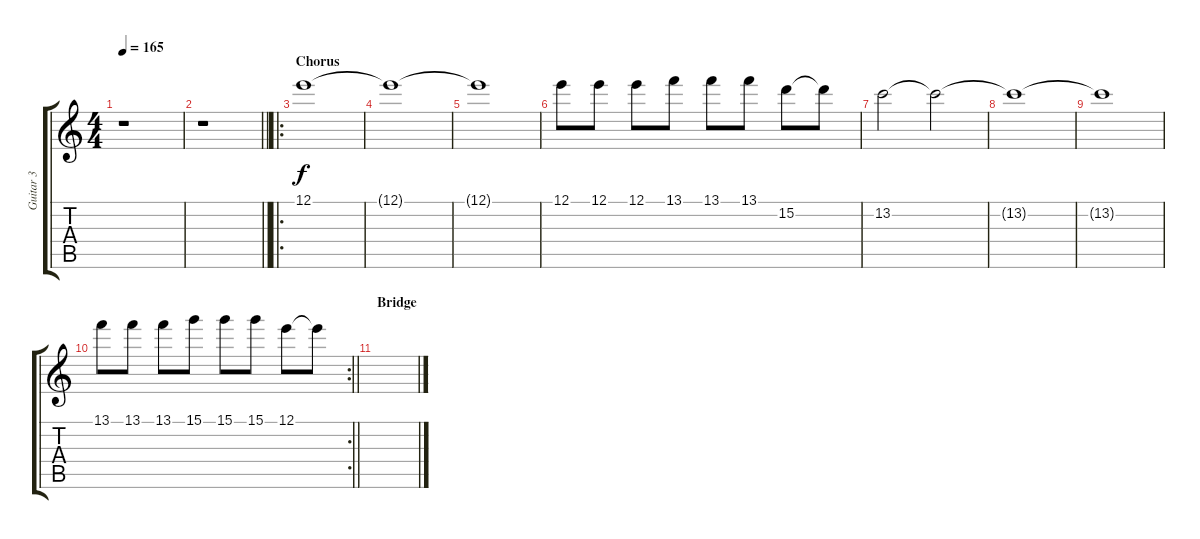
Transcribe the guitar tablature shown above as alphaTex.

\track ("Guitar 3" "Guitar 3") {instrument electricguitarmuted}
\staff {score tabs}
\tuning (E4 B3 G3 D3 A2 E2) {hide}
\ts (4 4)
\tempo 165
\clef g2
\ks c
r.1{dy f} |
\barLineRight lightlight
r.1 |
\ro
\section ("" "Chorus")
12.1.1 |
12.1{t}.1 |
12.1{t}.1{volume 10 instrument overdrivenguitar} |
12.1.8 12.1.8 12.1.8 13.1.8 13.1.8 13.1.8 15.2.8 15.2{t}.8 |
13.2.2 13.2{t}.2 |
13.2{t}.1 |
13.2{t}.1{volume 10} |
\rc 2
\barLineRight lightlight
13.1.8 13.1.8 13.1.8 15.1.8 15.1.8 15.1.8 12.1.8 12.1{t}.8 |
\section ("" "Bridge")
